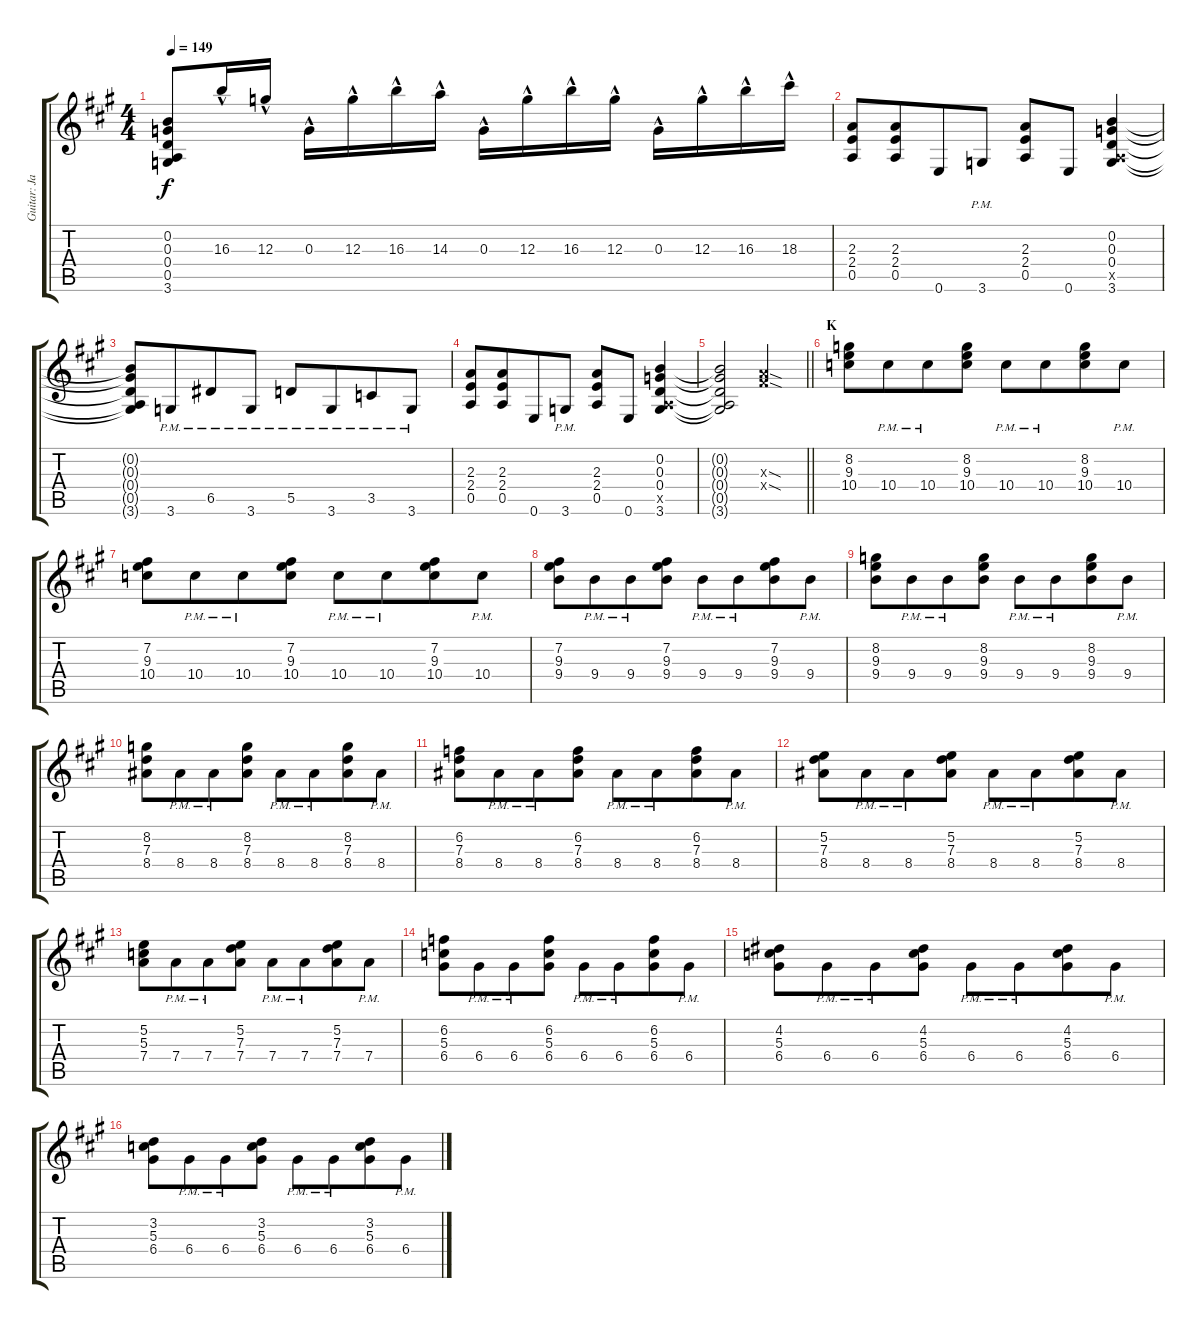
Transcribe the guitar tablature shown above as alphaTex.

\track ("Guitar: Jake" "Guitar: Ja") {instrument distortionguitar}
\staff {score tabs}
\tuning (E4 B3 G3 D3 A2 E2) {hide}
\ts (4 4)
\tempo 149
\clef g2
\ks a
(0.2{t} 0.3{t} 0.4{t} 0.5{t} 3.6{t}).8{dy f} 16.3{hac}.16 12.3{hac}.16 0.3{hac}.16 12.3{hac}.16 16.3{hac}.16 14.3{hac}.16 0.3{hac}.16 12.3{hac}.16 16.3{hac}.16 12.3{hac}.16 0.3{hac}.16 12.3{hac}.16 16.3{hac}.16 18.3{hac}.16 |
(2.3 2.4 0.5).8 (2.3 2.4 0.5).8{beam merge} 0.6.8 3.6{pm}.8 (2.3 2.4 0.5).8 0.6.8 (0.2 0.3 0.4 0.5{x} 3.6).4 |
(0.2{t} 0.3{t} 0.4{t} 0.5{t} 3.6{t}).8 3.6{pm}.8{beam merge} 6.5{pm}.8 3.6{pm}.8 5.5{pm}.8 3.6{pm}.8{beam merge} 3.5{pm}.8 3.6{pm}.8 |
(2.3 2.4 0.5).8 (2.3 2.4 0.5).8{beam merge} 0.6.8 3.6{pm}.8 (2.3 2.4 0.5).8 0.6.8 (0.2 0.3 0.4 0.5{x} 3.6).4 |
\barLineRight lightlight
(0.2{t} 0.3{t} 0.4{t} 0.5{t} 3.6{t}).2 (2.3{sod x} 4.4{sod x}).2 |
\section ("" "K")
(8.2 9.3 10.4).8 10.4{pm}.8{beam merge} 10.4{pm}.8 (8.2 9.3 10.4).8 10.4{pm}.8 10.4{pm}.8{beam merge} (8.2 9.3 10.4).8 10.4{pm}.8 |
(7.2 9.3 10.4).8 10.4{pm}.8{beam merge} 10.4{pm}.8 (7.2 9.3 10.4).8 10.4{pm}.8 10.4{pm}.8{beam merge} (7.2 9.3 10.4).8 10.4{pm}.8 |
(7.2 9.3 9.4).8 9.4{pm}.8{beam merge} 9.4{pm}.8 (7.2 9.3 9.4).8 9.4{pm}.8 9.4{pm}.8{beam merge} (7.2 9.3 9.4).8 9.4{pm}.8 |
(8.2 9.3 9.4).8 9.4{pm}.8{beam merge} 9.4{pm}.8 (8.2 9.3 9.4).8 9.4{pm}.8 9.4{pm}.8{beam merge} (8.2 9.3 9.4).8 9.4{pm}.8 |
(8.2 7.3 8.4).8 8.4{pm}.8{beam merge} 8.4{pm}.8 (8.2 7.3 8.4).8 8.4{pm}.8 8.4{pm}.8{beam merge} (8.2 7.3 8.4).8 8.4{pm}.8 |
(6.2 7.3 8.4).8 8.4{pm}.8{beam merge} 8.4{pm}.8 (6.2 7.3 8.4).8 8.4{pm}.8 8.4{pm}.8{beam merge} (6.2 7.3 8.4).8 8.4{pm}.8 |
(5.2 7.3 8.4).8 8.4{pm}.8{beam merge} 8.4{pm}.8 (5.2 7.3 8.4).8 8.4{pm}.8 8.4{pm}.8{beam merge} (5.2 7.3 8.4).8 8.4{pm}.8 |
(5.2 5.3 7.4).8 7.4{pm}.8{beam merge} 7.4{pm}.8 (5.2 7.3 7.4).8 7.4{pm}.8 7.4{pm}.8{beam merge} (5.2 7.3 7.4).8 7.4{pm}.8 |
(6.2 5.3 6.4).8 6.4{pm}.8{beam merge} 6.4{pm}.8 (6.2 5.3 6.4).8 6.4{pm}.8 6.4{pm}.8{beam merge} (6.2 5.3 6.4).8 6.4{pm}.8 |
(4.2 5.3 6.4).8 6.4{pm}.8{beam merge} 6.4{pm}.8 (4.2 5.3 6.4).8 6.4{pm}.8 6.4{pm}.8{beam merge} (4.2 5.3 6.4).8 6.4{pm}.8 |
(3.2 5.3 6.4).8 6.4{pm}.8{beam merge} 6.4{pm}.8 (3.2 5.3 6.4).8 6.4{pm}.8 6.4{pm}.8{beam merge} (3.2 5.3 6.4).8 6.4{pm}.8
